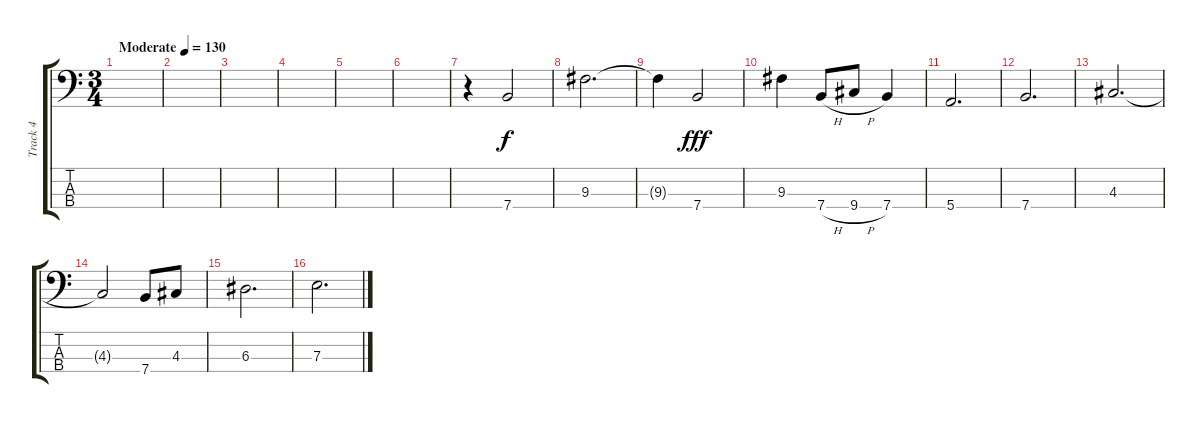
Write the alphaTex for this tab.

\track ("Track 4" "Track 4") {instrument electricbassfinger}
\staff {score tabs}
\tuning (G2 D2 A1 E1) {hide}
\ts (3 4)
\tempo (130 "Moderate")
\clef f4
\ks c
|
|
|
|
|
|
r.4 7.4.2 |
9.3.2{d} |
9.3{t}.4{dy f} 7.4.2{dy fff} |
9.3.4 7.4{h}.8 9.4{h}.8 7.4.4 |
5.4.2{d} |
7.4.2{d} |
4.3.2{d} |
4.3{t}.2 7.4.8 4.3.8 |
6.3.2{d} |
7.3.2{d}
